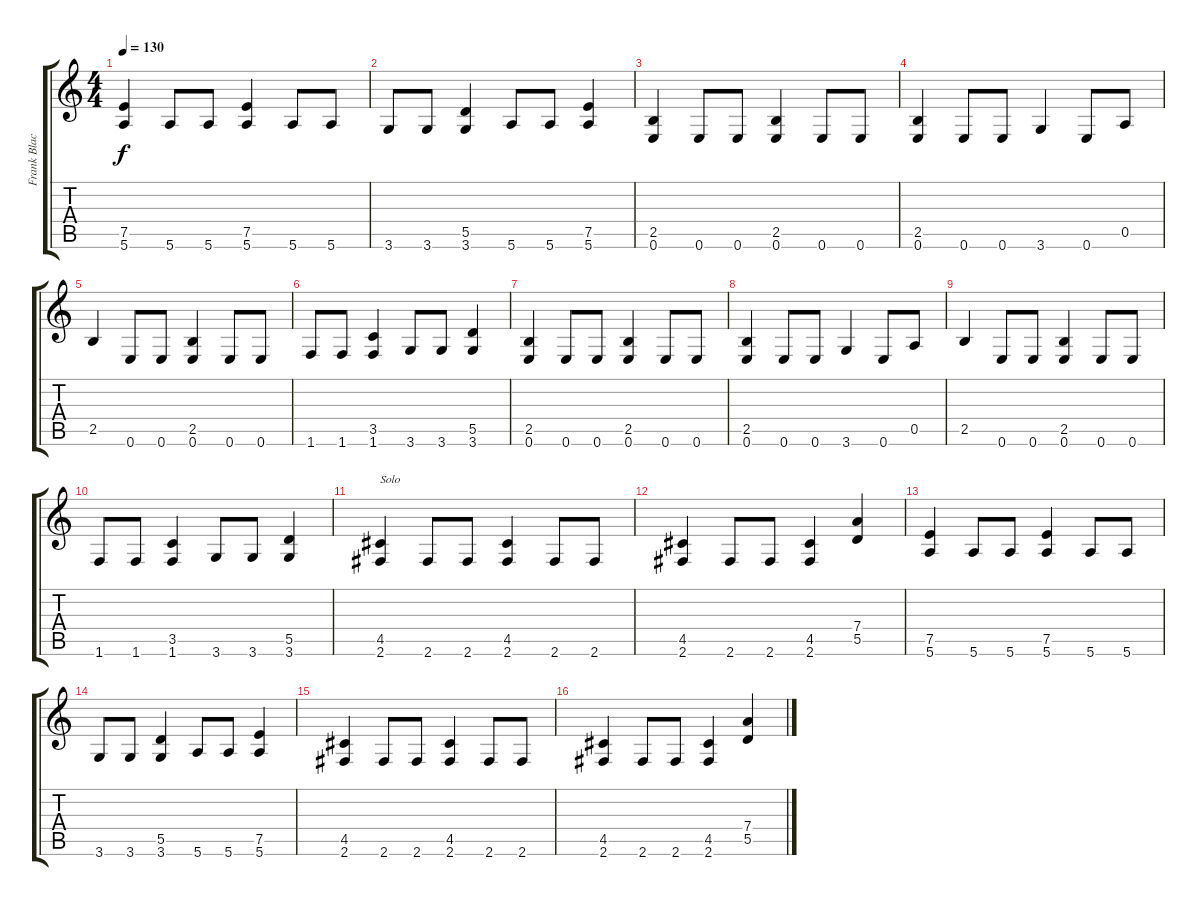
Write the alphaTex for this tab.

\track ("Frank Blackfire" "Frank Blac") {instrument distortionguitar}
\staff {score tabs}
\tuning (E4 B3 G3 D3 A2 E2) {hide}
\ts (4 4)
\tempo 130
\clef g2
\ks c
(7.5 5.6).4{dy f} 5.6.8 5.6.8 (7.5 5.6).4 5.6.8 5.6.8 |
3.6.8 3.6.8 (5.5 3.6).4 5.6.8 5.6.8 (7.5 5.6).4 |
(2.5 0.6).4 0.6.8 0.6.8 (2.5 0.6).4 0.6.8 0.6.8 |
(2.5 0.6).4 0.6.8 0.6.8 3.6.4 0.6.8 0.5.8 |
2.5.4 0.6.8 0.6.8 (2.5 0.6).4 0.6.8 0.6.8 |
1.6.8 1.6.8 (3.5 1.6).4 3.6.8 3.6.8 (5.5 3.6).4 |
(2.5 0.6).4 0.6.8 0.6.8 (2.5 0.6).4 0.6.8 0.6.8 |
(2.5 0.6).4 0.6.8 0.6.8 3.6.4 0.6.8 0.5.8 |
2.5.4 0.6.8 0.6.8 (2.5 0.6).4 0.6.8 0.6.8 |
1.6.8 1.6.8 (3.5 1.6).4 3.6.8 3.6.8 (5.5 3.6).4 |
(4.5 2.6).4{txt "Solo"} 2.6.8 2.6.8 (4.5 2.6).4 2.6.8 2.6.8 |
(4.5 2.6).4 2.6.8 2.6.8 (4.5 2.6).4 (7.4 5.5).4 |
(7.5 5.6).4 5.6.8 5.6.8 (7.5 5.6).4 5.6.8 5.6.8 |
3.6.8 3.6.8 (5.5 3.6).4 5.6.8 5.6.8 (7.5 5.6).4 |
(4.5 2.6).4 2.6.8 2.6.8 (4.5 2.6).4 2.6.8 2.6.8 |
(4.5 2.6).4 2.6.8 2.6.8 (4.5 2.6).4 (7.4 5.5).4
